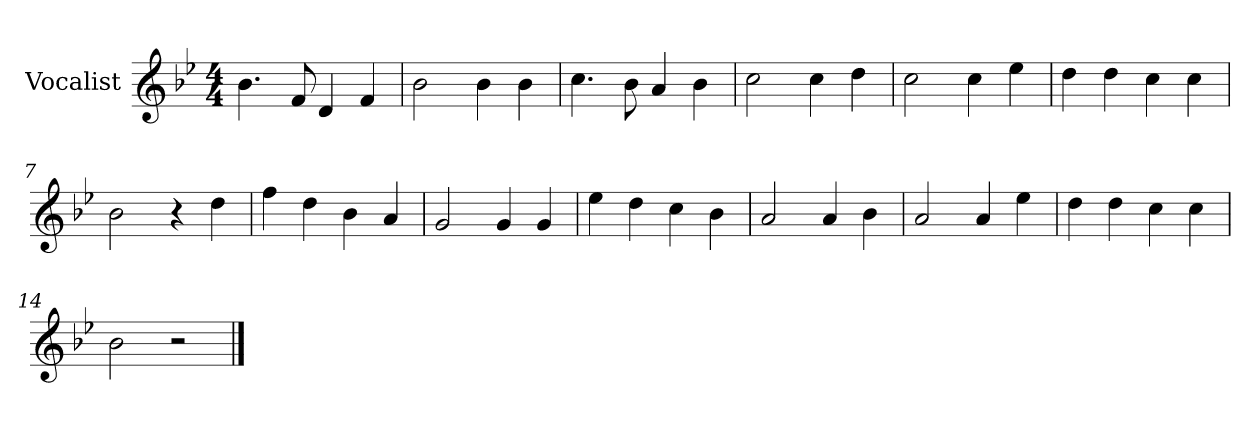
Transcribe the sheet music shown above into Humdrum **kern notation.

**kern
*part1
*staff1
*I"Vocalist
*k[b-e-]
*B-:
*M4/4
=1
4.b-
8f
4d
4f
=2
2b-
4b-
4b-
=3
4.cc
8b-
4a
4b-
=4
2cc
4cc
4dd
=5
2cc
4cc
4ee-
=6
4dd
4dd
4cc
4cc
=7
2b-
4r
4dd
=8
4ff
4dd
4b-
4a
=9
2g
4g
4g
=10
4ee-
4dd
4cc
4b-
=11
2a
4a
4b-
=12
2a
4a
4ee-
=13
4dd
4dd
4cc
4cc
=14
2b-
2r
==
*-
